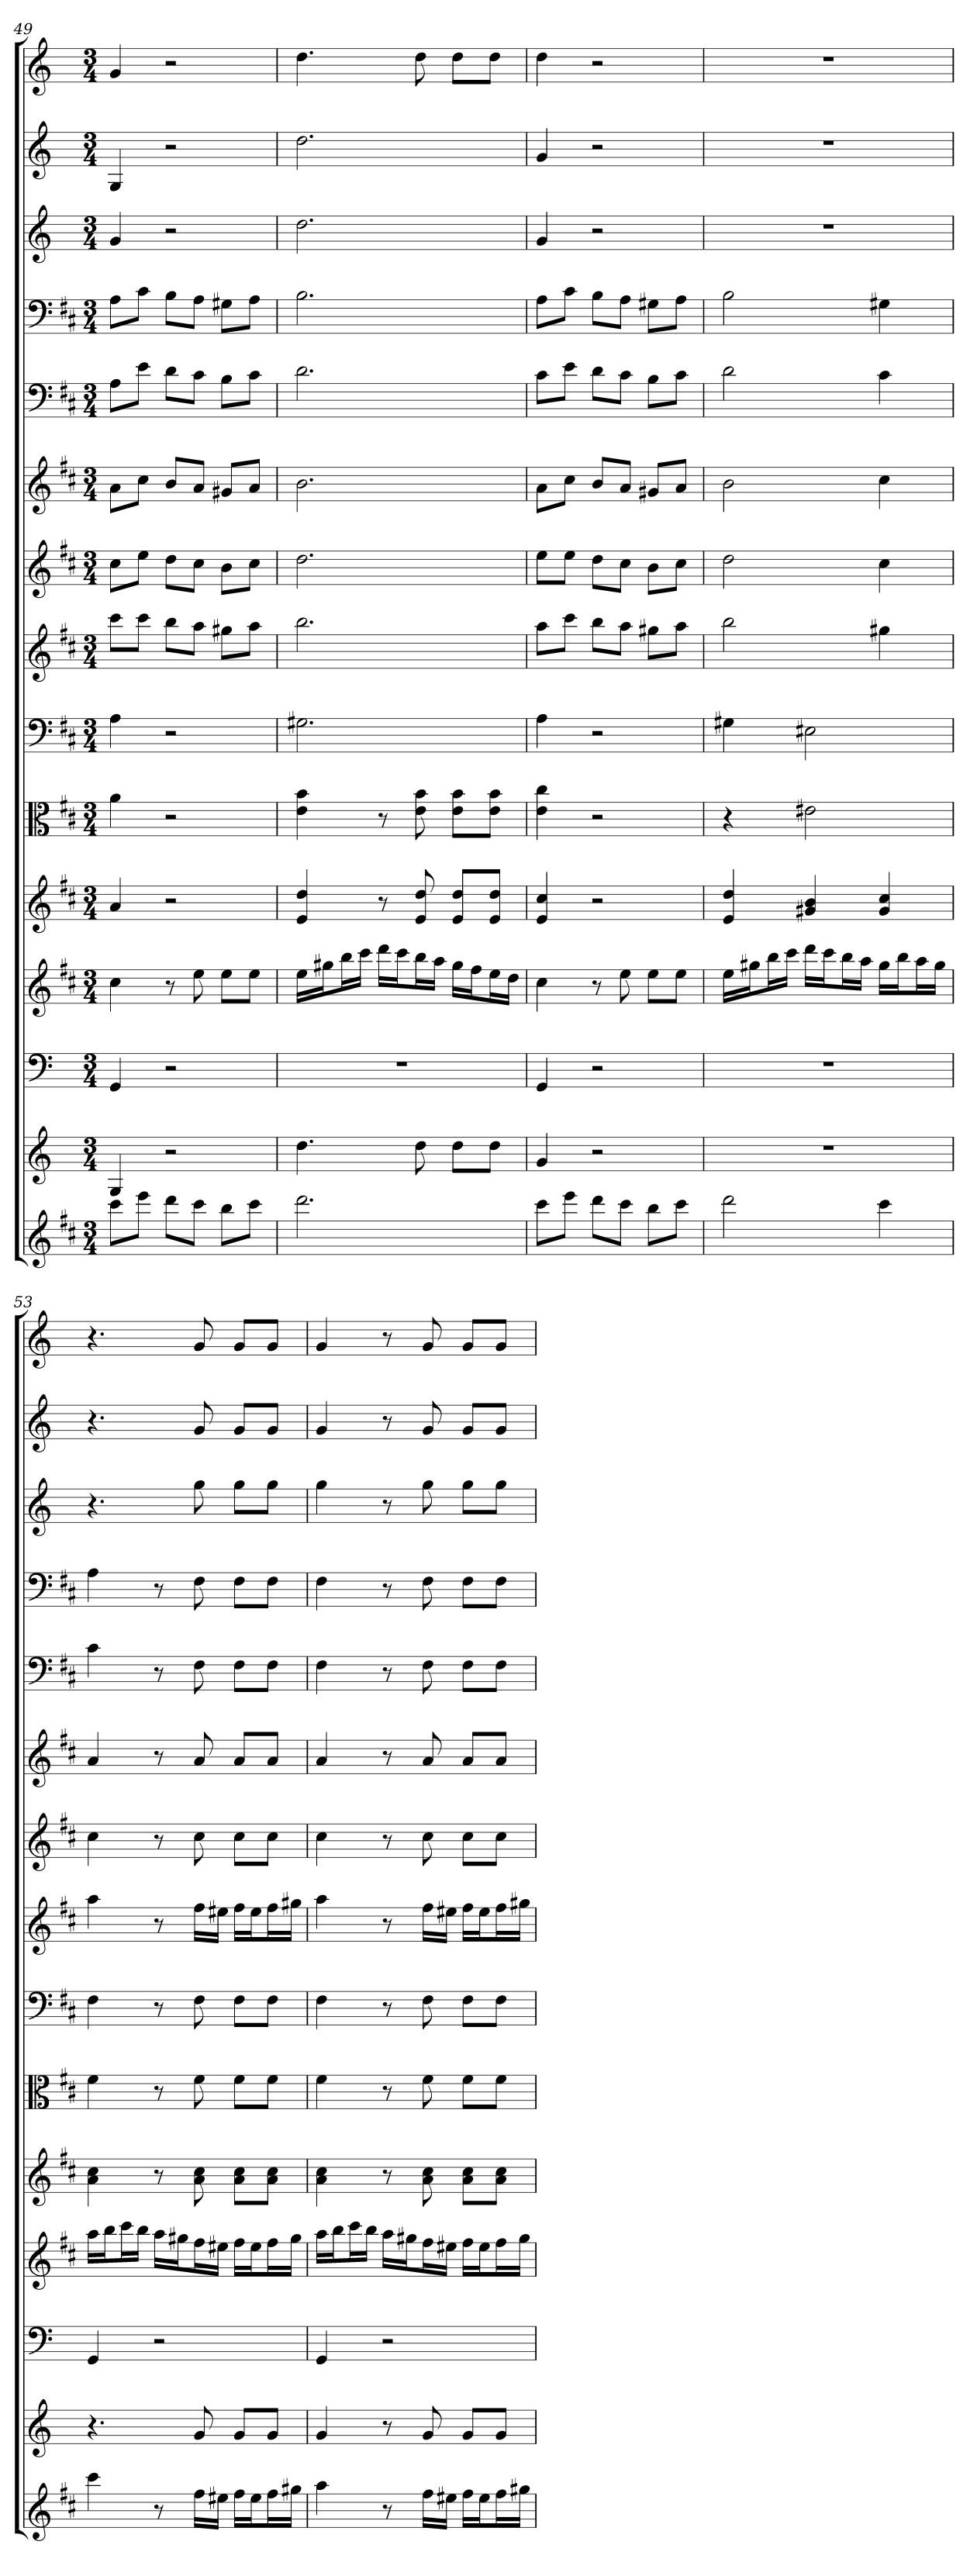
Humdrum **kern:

**kern	**kern	**kern	**kern	**kern	**kern	**kern	**kern	**kern	**kern	**kern	**kern	**kern	**kern	**kern
*part15	*part14	*part13	*part12	*part11	*part10	*part9	*part8	*part7	*part6	*part5	*part4	*part3	*part2	*part1
*staff15	*staff14	*staff13	*staff12	*staff11	*staff10	*staff9	*staff8	*staff7	*staff6	*staff5	*staff4	*staff3	*staff2	*staff1
*	*	*clefF4	*	*	*clefC3	*clefF4	*	*	*	*clefF4	*clefF4	*	*	*
*k[f#c#]	*k[]	*k[]	*k[f#c#]	*k[f#c#]	*k[f#c#]	*k[f#c#]	*k[f#c#]	*k[f#c#]	*k[f#c#]	*k[f#c#]	*k[f#c#]	*k[]	*k[]	*k[]
*M3/4	*M3/4	*M3/4	*M3/4	*M3/4	*M3/4	*M3/4	*M3/4	*M3/4	*M3/4	*M3/4	*M3/4	*M3/4	*M3/4	*M3/4
=49	=49	=49	=49	=49	=49	=49	=49	=49	=49	=49	=49	=49	=49	=49
8ccc#L	4G	4GG	4cc#	4a	4a	4A	8ccc#L	8cc#L	8aL	8A\L	8A\L	4g	4G	4g
8eeeJ	.	.	.	.	.	.	8ccc#J	8eeJ	8cc#J	8e\J	8c#\J	.	.	.
8dddL	2r	2r	8r	2r	2r	2r	8bbL	8ddL	8bL	8d\L	8B\L	2r	2r	2r
8ccc#J	.	.	8ee	.	.	.	8aaJ	8cc#J	8aJ	8c#\J	8A\J	.	.	.
8bbL	.	.	8eeL	.	.	.	8gg#XL	8bL	8g#XL	8B\L	8G#X\L	.	.	.
8ccc#J	.	.	8eeJ	.	.	.	8aaJ	8cc#J	8aJ	8c#\J	8A\J	.	.	.
=50	=50	=50	=50	=50	=50	=50	=50	=50	=50	=50	=50	=50	=50	=50
2.ddd	4.dd	2.r	16eeLL	4e 4dd	4e 4b	2.G#X	2.bb	2.dd	2.b	2.d	2.B	2.dd	2.dd	4.dd
.	.	.	16gg#XJ	.	.	.	.	.	.	.	.	.	.	.
.	.	.	16bbL	.	.	.	.	.	.	.	.	.	.	.
.	.	.	16ccc#JJ	.	.	.	.	.	.	.	.	.	.	.
.	.	.	16dddLL	8r	8r	.	.	.	.	.	.	.	.	.
.	.	.	16ccc#J	.	.	.	.	.	.	.	.	.	.	.
.	8dd	.	16bbL	8e 8dd	8e 8b	.	.	.	.	.	.	.	.	8dd
.	.	.	16aaJJ	.	.	.	.	.	.	.	.	.	.	.
.	8ddL	.	16gg#LL	8e 8ddL	8e\ 8b\L	.	.	.	.	.	.	.	.	8ddL
.	.	.	16ff#J	.	.	.	.	.	.	.	.	.	.	.
.	8ddJ	.	16eeL	8e 8ddJ	8e\ 8b\J	.	.	.	.	.	.	.	.	8ddJ
.	.	.	16ddJJ	.	.	.	.	.	.	.	.	.	.	.
=51	=51	=51	=51	=51	=51	=51	=51	=51	=51	=51	=51	=51	=51	=51
8ccc#L	4g	4GG	4cc#	4e 4cc#	4e 4cc#	4A	8aaL	8eeL	8aL	8c#\L	8A\L	4g	4g	4dd
8eeeJ	.	.	.	.	.	.	8ccc#J	8eeJ	8cc#J	8e\J	8c#\J	.	.	.
8dddL	2r	2r	8r	2r	2r	2r	8bbL	8ddL	8bL	8d\L	8B\L	2r	2r	2r
8ccc#J	.	.	8ee	.	.	.	8aaJ	8cc#J	8aJ	8c#\J	8A\J	.	.	.
8bbL	.	.	8eeL	.	.	.	8gg#XL	8bL	8g#XL	8B\L	8G#X\L	.	.	.
8ccc#J	.	.	8eeJ	.	.	.	8aaJ	8cc#J	8aJ	8c#\J	8A\J	.	.	.
=52	=52	=52	=52	=52	=52	=52	=52	=52	=52	=52	=52	=52	=52	=52
2ddd	2.r	2.r	16eeLL	4e 4dd	4r	4G#X	2bb	2dd	2b	2d	2B	2.r	2.r	2.r
.	.	.	16gg#XJ	.	.	.	.	.	.	.	.	.	.	.
.	.	.	16bbL	.	.	.	.	.	.	.	.	.	.	.
.	.	.	16ccc#JJ	.	.	.	.	.	.	.	.	.	.	.
.	.	.	16dddLL	4g#X 4b	2e#X	2E#X	.	.	.	.	.	.	.	.
.	.	.	16ccc#J	.	.	.	.	.	.	.	.	.	.	.
.	.	.	16bbL	.	.	.	.	.	.	.	.	.	.	.
.	.	.	16aaJJ	.	.	.	.	.	.	.	.	.	.	.
4ccc#	.	.	16gg#LL	4g# 4cc#	.	.	4gg#X	4cc#	4cc#	4c#	4G#X	.	.	.
.	.	.	16bbJ	.	.	.	.	.	.	.	.	.	.	.
.	.	.	16aaL	.	.	.	.	.	.	.	.	.	.	.
.	.	.	16gg#JJ	.	.	.	.	.	.	.	.	.	.	.
=53	=53	=53	=53	=53	=53	=53	=53	=53	=53	=53	=53	=53	=53	=53
4ccc#	4.r	4GG	16aaLL	4a 4cc#	4f#	4F#	4aa	4cc#	4a	4c#	4A	4.r	4.r	4.r
.	.	.	16bbJ	.	.	.	.	.	.	.	.	.	.	.
.	.	.	16ccc#L	.	.	.	.	.	.	.	.	.	.	.
.	.	.	16bbJJ	.	.	.	.	.	.	.	.	.	.	.
8r	.	2r	16aaLL	8r	8r	8r	8r	8r	8r	8r	8r	.	.	.
.	.	.	16gg#XJ	.	.	.	.	.	.	.	.	.	.	.
16ff#LL	8g	.	16ff#L	8a 8cc#	8f#	8F#	16ff#LL	8cc#	8a	8F#	8F#	8gg	8g	8g
16ee#XJJ	.	.	16ee#XJJ	.	.	.	16ee#XJJ	.	.	.	.	.	.	.
16ff#LL	8gL	.	16ff#LL	8a 8cc#L	8f#\L	8F#\L	16ff#LL	8cc#L	8aL	8F#\L	8F#\L	8ggL	8gL	8gL
16ee#J	.	.	16ee#J	.	.	.	16ee#J	.	.	.	.	.	.	.
16ff#L	8gJ	.	16ff#L	8a 8cc#J	8f#\J	8F#\J	16ff#L	8cc#J	8aJ	8F#\J	8F#\J	8ggJ	8gJ	8gJ
16gg#XJJ	.	.	16gg#JJ	.	.	.	16gg#XJJ	.	.	.	.	.	.	.
=54	=54	=54	=54	=54	=54	=54	=54	=54	=54	=54	=54	=54	=54	=54
4aa	4g	4GG	16aaLL	4a 4cc#	4f#	4F#	4aa	4cc#	4a	4F#	4F#	4gg	4g	4g
.	.	.	16bbJ	.	.	.	.	.	.	.	.	.	.	.
.	.	.	16ccc#L	.	.	.	.	.	.	.	.	.	.	.
.	.	.	16bbJJ	.	.	.	.	.	.	.	.	.	.	.
8r	8r	2r	16aaLL	8r	8r	8r	8r	8r	8r	8r	8r	8r	8r	8r
.	.	.	16gg#XJ	.	.	.	.	.	.	.	.	.	.	.
16ff#LL	8g	.	16ff#L	8a 8cc#	8f#	8F#	16ff#LL	8cc#	8a	8F#	8F#	8gg	8g	8g
16ee#XJJ	.	.	16ee#XJJ	.	.	.	16ee#XJJ	.	.	.	.	.	.	.
16ff#LL	8gL	.	16ff#LL	8a 8cc#L	8f#\L	8F#\L	16ff#LL	8cc#L	8aL	8F#\L	8F#\L	8ggL	8gL	8gL
16ee#J	.	.	16ee#J	.	.	.	16ee#J	.	.	.	.	.	.	.
16ff#L	8gJ	.	16ff#L	8a 8cc#J	8f#\J	8F#\J	16ff#L	8cc#J	8aJ	8F#\J	8F#\J	8ggJ	8gJ	8gJ
16gg#XJJ	.	.	16gg#JJ	.	.	.	16gg#XJJ	.	.	.	.	.	.	.
=	=	=	=	=	=	=	=	=	=	=	=	=	=	=
*-	*-	*-	*-	*-	*-	*-	*-	*-	*-	*-	*-	*-	*-	*-
